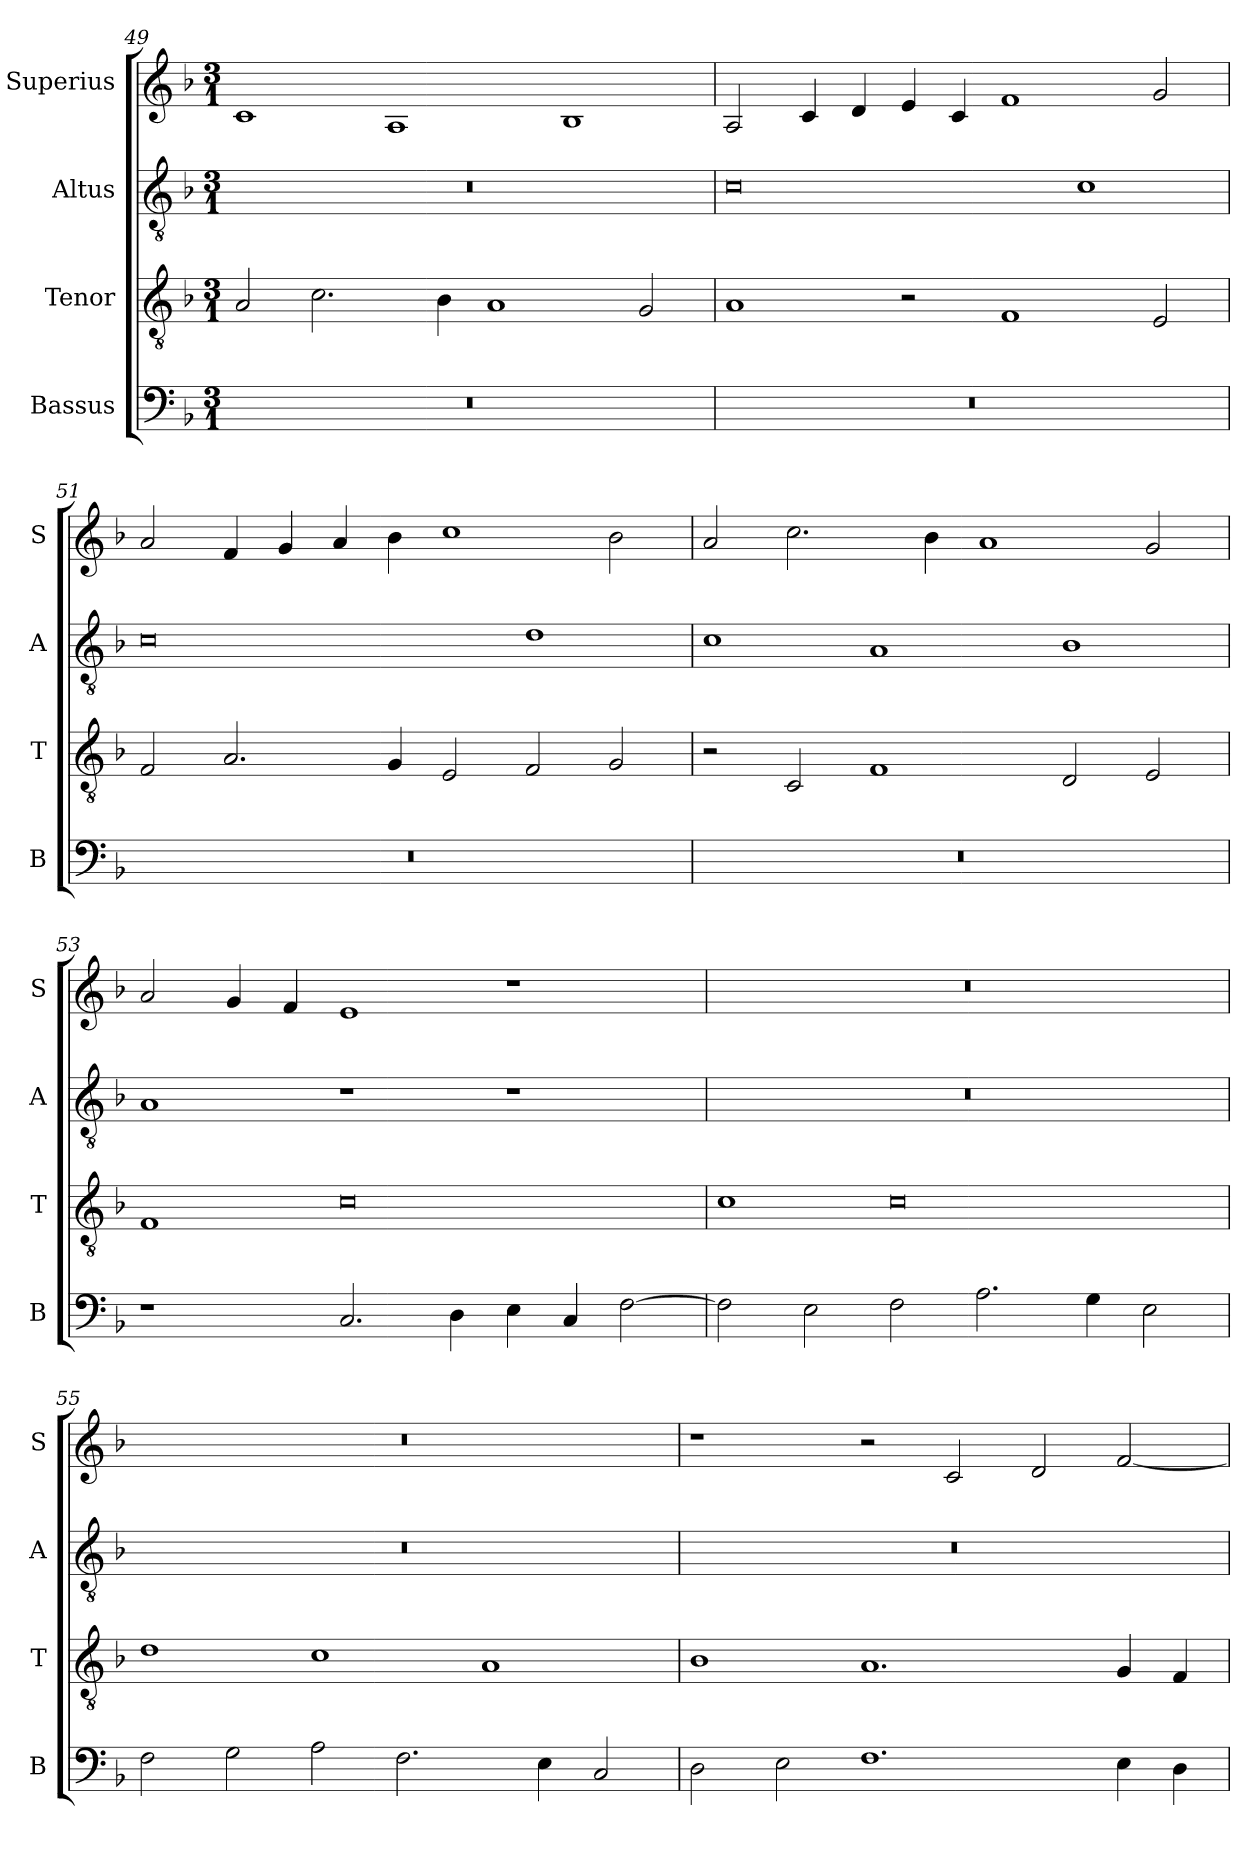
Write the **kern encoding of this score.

**kern	**kern	**kern	**kern
*part4	*part3	*part2	*part1
*staff4	*staff3	*staff2	*staff1
*I"Bassus	*I"Tenor	*I"Altus	*I"Superius
*I'B	*I'T	*I'A	*I'S
*clefF4	*clefGv2	*clefGv2	*clefG2
*k[b-]	*k[b-]	*k[b-]	*k[b-]
*M3/1	*M3/1	*M3/1	*M3/1
=49	=49	=49	=49
0.r	2A/	0.r	1c
.	2.c\	.	.
.	.	.	1A
.	4B-\	.	.
.	1A	.	.
.	.	.	1B-
.	2G/	.	.
=50	=50	=50	=50
0.r	1A	0c	2A/
.	.	.	4c/
.	.	.	4d/
.	2r	.	4e/
.	.	.	4c/
.	1F	.	1f
.	.	1c	.
.	2E/	.	2g/
=51	=51	=51	=51
0.r	2F/	0c	2a/
.	2.A/	.	4f/
.	.	.	4g/
.	.	.	4a/
.	4G/	.	4b-\
.	2E/	.	1cc
.	2F/	1d	.
.	2G/	.	2b-\
=52	=52	=52	=52
0.r	2r	1c	2a/
.	2C/	.	2.cc\
.	1F	1A	.
.	.	.	4b-\
.	.	.	1a
.	2D/	1B-	.
.	2E/	.	2g/
=53	=53	=53	=53
1r	1F	1A	2a/
.	.	.	4g/
.	.	.	4f/
2.C/	0c	1r	1e
4D\	.	.	.
4E\	.	1r	1r
4C/	.	.	.
[2F\	.	.	.
=54	=54	=54	=54
2F\]	1c	0.r	0.r
2E\	.	.	.
2F\	0c	.	.
2.A\	.	.	.
4G\	.	.	.
2E\	.	.	.
=55	=55	=55	=55
2F\	1d	0.r	0.r
2G\	.	.	.
2A\	1c	.	.
2.F\	.	.	.
.	1A	.	.
4E\	.	.	.
2C/	.	.	.
=56	=56	=56	=56
2D\	1B-	0.r	1r
2E\	.	.	.
1.F	1.A	.	2r
.	.	.	2c/
.	.	.	2d/
4E\	4G/	.	[2f/
4D\	4F/	.	.
=	=	=	=
*-	*-	*-	*-
